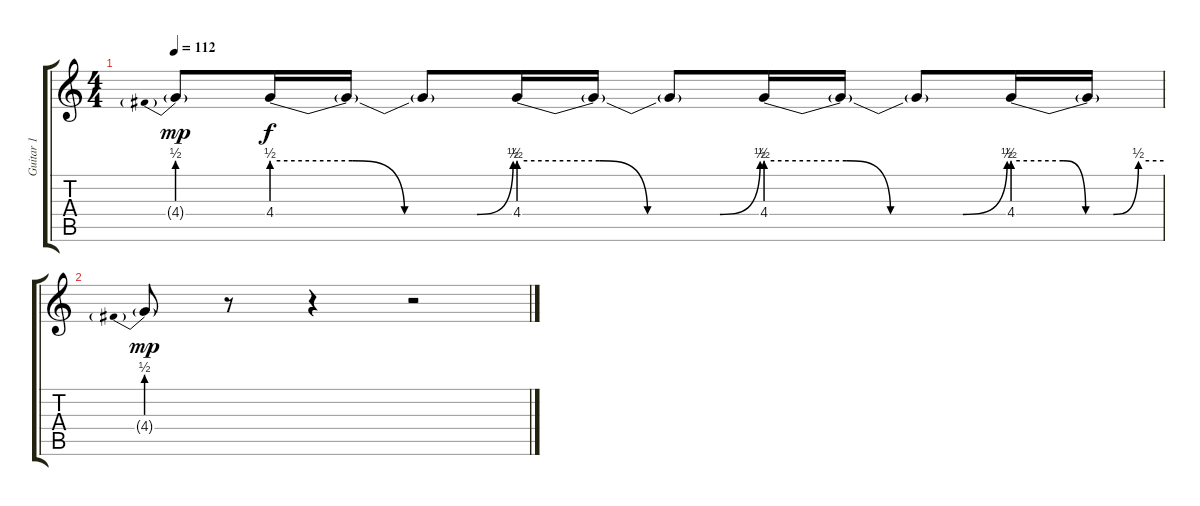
\track ("Guitar 1" "Guitar 1") {instrument electricguitarclean}
\staff {score tabs}
\tuning (E4 B3 G3 D3 A2 E2) {hide}
\ts (4 4)
\tempo 112
\clef g2
\ks c
4.4{be (prebend 0 2 60 2) g}.8{dy mp} 4.4{be (custom 0 2 20 2 33 0 40 0 51 0 60 2)}.16{dy f} 4.4{t}.16 4.4{t}.8 4.4{be (custom 0 2 20 2 32 0 40 0 50 0 60 2)}.16 4.4{t}.16 4.4{t}.8 4.4{be (custom 0 2 20 2 31 0 40 0 49 0 60 2)}.16 4.4{t}.16 4.4{t}.8 4.4{be (custom 0 2 20 2 29 0 33 0 40 0 50 2 60 2)}.16 4.4{t}.16 |
4.4{be (prebend 0 2 60 2) g}.8{dy mp} r.8 r.4 r.2
